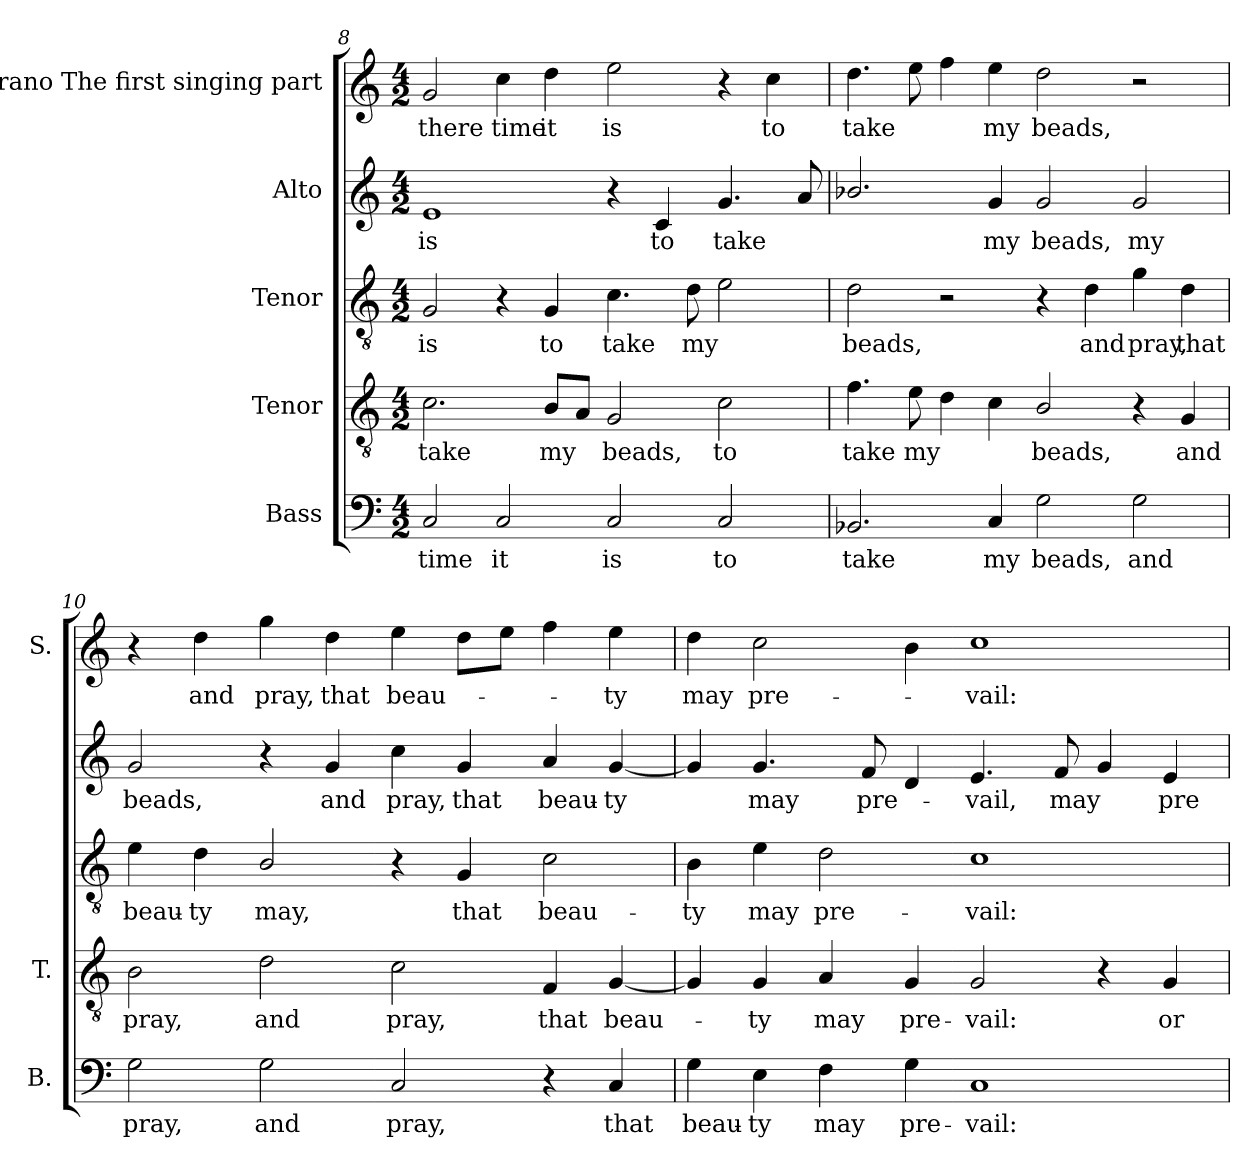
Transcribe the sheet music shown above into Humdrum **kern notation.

**kern	**text	**kern	**text	**kern	**text	**kern	**text	**kern	**text
*part5	*part5	*part4	*part4	*part3	*part3	*part2	*part2	*part1	*part1
*staff5	*staff5	*staff4	*staff4	*staff3	*staff3	*staff2	*staff2	*staff1	*staff1
*I"Bass	*	*I"Tenor	*	*I"Tenor	*	*I"Alto	*	*I"Soprano The first singing part	*
*I'B.	*	*I'T.	*	*	*	*	*	*I'S.	*
*clefF4	*	*clefGv2	*	*clefGv2	*	*clefG2	*	*clefG2	*
*	*	*ITrd7c12	*	*ITrd7c12	*	*ITrd7c12	*	*	*
*k[]	*	*k[]	*	*k[]	*	*k[]	*	*k[]	*
*C:	*	*C:	*	*C:	*	*C:	*	*C:	*
*M4/2	*	*M4/2	*	*M4/2	*	*M4/2	*	*M4/2	*
=8	=8	=8	=8	=8	=8	=8	=8	=8	=8
!	!LO:LY:b:color=#000000	!	!	!	!	!	!	!	!
!	!	!	!LO:LY:b:color=#000000	!	!	!	!	!	!
!	!	!	!	!	!LO:LY:b:color=#000000	!	!	!	!
!	!	!	!	!	!	!	!LO:LY:b:color=#000000	!	!
!	!	!	!	!	!	!	!	!	!LO:LY:b:color=#000000
2Ci/	time	2.Ci\	take	2GGi/	is	1Ei	is	2gi/	there
!	!LO:LY:b:color=#000000	!	!	!	!	!	!	!	!
!	!	!	!	!	!	!	!	!	!LO:LY:b:color=#000000
2Ci/	it	.	.	4r	.	.	.	4cci\	time
!	!	!	!LO:LY:b:color=#000000	!	!	!	!	!	!
!	!	!	!	!	!LO:LY:b:color=#000000	!	!	!	!
!	!	!	!	!	!	!	!	!	!LO:LY:b:color=#000000
.	.	8BBi/L	my	4GGi/	to	.	.	4ddi\	it
.	.	8AAi/J	.	.	.	.	.	.	.
!	!LO:LY:b:color=#000000	!	!	!	!	!	!	!	!
!	!	!	!LO:LY:b:color=#000000	!	!	!	!	!	!
!	!	!	!	!	!LO:LY:b:color=#000000	!	!	!	!
!	!	!	!	!	!	!	!	!	!LO:LY:b:color=#000000
2Ci/	is	2GGi/	beads,	4.Ci\	take	4r	.	2eei\	is
!	!	!	!	!	!	!	!LO:LY:b:color=#000000	!	!
.	.	.	.	.	.	4Ci/	to	.	.
!	!	!	!	!	!LO:LY:b:color=#000000	!	!	!	!
.	.	.	.	8Di\	my	.	.	.	.
!	!LO:LY:b:color=#000000	!	!	!	!	!	!	!	!
!	!	!	!LO:LY:b:color=#000000	!	!	!	!	!	!
!	!	!	!	!	!	!	!LO:LY:b:color=#000000	!	!
2Ci/	to	2Ci\	to	2Ei\	.	4.Gi/	take	4r	.
!	!	!	!	!	!	!	!	!	!LO:LY:b:color=#000000
.	.	.	.	.	.	.	.	4cci\	to
.	.	.	.	.	.	8Ai/	.	.	.
=9	=9	=9	=9	=9	=9	=9	=9	=9	=9
!	!LO:LY:b:color=#000000	!	!	!	!	!	!	!	!
!	!	!	!LO:LY:b:color=#000000	!	!	!	!	!	!
!	!	!	!	!	!LO:LY:b:color=#000000	!	!	!	!
!	!	!	!	!	!	!	!	!	!LO:LY:b:color=#000000
2.BB-Xi/	take	4.Fi\	take	2Di\	beads,	2.B-Xi/	.	4.ddi\	take
!	!	!	!LO:LY:b:color=#000000	!	!	!	!	!	!
.	.	8Ei\	my	.	.	.	.	8eei\	.
.	.	4Di\	.	2r	.	.	.	4ffi\	.
!	!LO:LY:b:color=#000000	!	!	!	!	!	!	!	!
!	!	!	!	!	!	!	!LO:LY:b:color=#000000	!	!
!	!	!	!	!	!	!	!	!	!LO:LY:b:color=#000000
4Ci/	my	4Ci\	.	.	.	4Gi/	my	4eei\	my
!	!LO:LY:b:color=#000000	!	!	!	!	!	!	!	!
!	!	!	!LO:LY:b:color=#000000	!	!	!	!	!	!
!	!	!	!	!	!	!	!LO:LY:b:color=#000000	!	!
!	!	!	!	!	!	!	!	!	!LO:LY:b:color=#000000
2Gi\	beads,	2BBi/	beads,	4r	.	2Gi/	beads,	2ddi\	beads,
!	!	!	!	!	!LO:LY:b:color=#000000	!	!	!	!
.	.	.	.	4Di\	and	.	.	.	.
!	!LO:LY:b:color=#000000	!	!	!	!	!	!	!	!
!	!	!	!	!	!LO:LY:b:color=#000000	!	!	!	!
!	!	!	!	!	!	!	!LO:LY:b:color=#000000	!	!
2Gi\	and	4r	.	4Gi\	pray,	2Gi/	my	2r	.
!	!	!	!LO:LY:b:color=#000000	!	!	!	!	!	!
!	!	!	!	!	!LO:LY:b:color=#000000	!	!	!	!
.	.	4GGi/	and	4Di\	that	.	.	.	.
!!LO:PB:g=z
=10	=10	=10	=10	=10	=10	=10	=10	=10	=10
!	!LO:LY:b:color=#000000	!	!	!	!	!	!	!	!
!	!	!	!LO:LY:b:color=#000000	!	!	!	!	!	!
!	!	!	!	!	!LO:LY:b:color=#000000	!	!	!	!
!	!	!	!	!	!	!	!LO:LY:b:color=#000000	!	!
2Gi\	pray,	2BBi\	pray,	4Ei\	beau-	2Gi/	beads,	4r	.
!	!	!	!	!	!LO:LY:b:color=#000000	!	!	!	!
!	!	!	!	!	!	!	!	!	!LO:LY:b:color=#000000
.	.	.	.	4Di\	-ty	.	.	4ddi\	and
!	!LO:LY:b:color=#000000	!	!	!	!	!	!	!	!
!	!	!	!LO:LY:b:color=#000000	!	!	!	!	!	!
!	!	!	!	!	!LO:LY:b:color=#000000	!	!	!	!
!	!	!	!	!	!	!	!	!	!LO:LY:b:color=#000000
2Gi\	and	2Di\	and	2BBi/	may,	4r	.	4ggi\	pray,
!	!	!	!	!	!	!	!LO:LY:b:color=#000000	!	!
!	!	!	!	!	!	!	!	!	!LO:LY:b:color=#000000
.	.	.	.	.	.	4Gi/	and	4ddi\	that
!	!LO:LY:b:color=#000000	!	!	!	!	!	!	!	!
!	!	!	!LO:LY:b:color=#000000	!	!	!	!	!	!
!	!	!	!	!	!	!	!LO:LY:b:color=#000000	!	!
!	!	!	!	!	!	!	!	!	!LO:LY:b:color=#000000
2Ci/	pray,	2Ci\	pray,	4r	.	4ci\	pray,	4eei\	beau-
!	!	!	!	!	!LO:LY:b:color=#000000	!	!	!	!
!	!	!	!	!	!	!	!LO:LY:b:color=#000000	!	!
.	.	.	.	4GGi/	that	4Gi/	that	8ddi\L	.
.	.	.	.	.	.	.	.	8eei\J	.
!	!	!	!LO:LY:b:color=#000000	!	!	!	!	!	!
!	!	!	!	!	!LO:LY:b:color=#000000	!	!	!	!
!	!	!	!	!	!	!	!LO:LY:b:color=#000000	!	!
4r	.	4FFi/	that	2Ci\	beau-	4Ai/	beau-	4ffi\	.
!	!LO:LY:b:color=#000000	!	!	!	!	!	!	!	!
!	!	!	!LO:LY:b:color=#000000	!	!	!	!	!	!
!	!	!	!	!	!	!	!LO:LY:b:color=#000000	!	!
!	!	!	!	!	!	!	!	!	!LO:LY:b:color=#000000
4Ci/	that	[4GGi/	beau-	.	.	[4Gi/	-ty	4eei\	-ty
=11	=11	=11	=11	=11	=11	=11	=11	=11	=11
!	!LO:LY:b:color=#000000	!	!	!	!	!	!	!	!
!	!	!	!	!	!LO:LY:b:color=#000000	!	!	!	!
!	!	!	!	!	!	!	!	!	!LO:LY:b:color=#000000
4Gi\	beau-	4GGi/]	.	4BBi\	-ty	4Gi/]	.	4ddi\	may
!	!LO:LY:b:color=#000000	!	!	!	!	!	!	!	!
!	!	!	!LO:LY:b:color=#000000	!	!	!	!	!	!
!	!	!	!	!	!LO:LY:b:color=#000000	!	!	!	!
!	!	!	!	!	!	!	!LO:LY:b:color=#000000	!	!
!	!	!	!	!	!	!	!	!	!LO:LY:b:color=#000000
4Ei\	-ty	4GGi/	-ty	4Ei\	may	4.Gi/	may	2cci\	pre-
!	!LO:LY:b:color=#000000	!	!	!	!	!	!	!	!
!	!	!	!LO:LY:b:color=#000000	!	!	!	!	!	!
!	!	!	!	!	!LO:LY:b:color=#000000	!	!	!	!
4Fi\	may	4AAi/	may	2Di\	pre-	.	.	.	.
!	!	!	!	!	!	!	!LO:LY:b:color=#000000	!	!
.	.	.	.	.	.	8Fi/	pre-	.	.
!	!LO:LY:b:color=#000000	!	!	!	!	!	!	!	!
!	!	!	!LO:LY:b:color=#000000	!	!	!	!	!	!
4Gi\	pre-	4GGi/	pre-	.	.	4Di/	.	4bi\	.
!	!LO:LY:b:color=#000000	!	!	!	!	!	!	!	!
!	!	!	!LO:LY:b:color=#000000	!	!	!	!	!	!
!	!	!	!	!	!LO:LY:b:color=#000000	!	!	!	!
!	!	!	!	!	!	!	!LO:LY:b:color=#000000	!	!
!	!	!	!	!	!	!	!	!	!LO:LY:b:color=#000000
1Ci	-vail:	2GGi/	-vail:	1Ci	-vail:	4.Ei/	-vail,	1cci	-vail:
!	!	!	!	!	!	!	!LO:LY:b:color=#000000	!	!
.	.	.	.	.	.	8Fi/	may	.	.
.	.	4r	.	.	.	4Gi/	.	.	.
!	!	!	!LO:LY:b:color=#000000	!	!	!	!	!	!
!	!	!	!	!	!	!	!LO:LY:b:color=#000000	!	!
.	.	4GGi/	or	.	.	4Ei/	pre-	.	.
=	=	=	=	=	=	=	=	=	=
*-	*-	*-	*-	*-	*-	*-	*-	*-	*-
